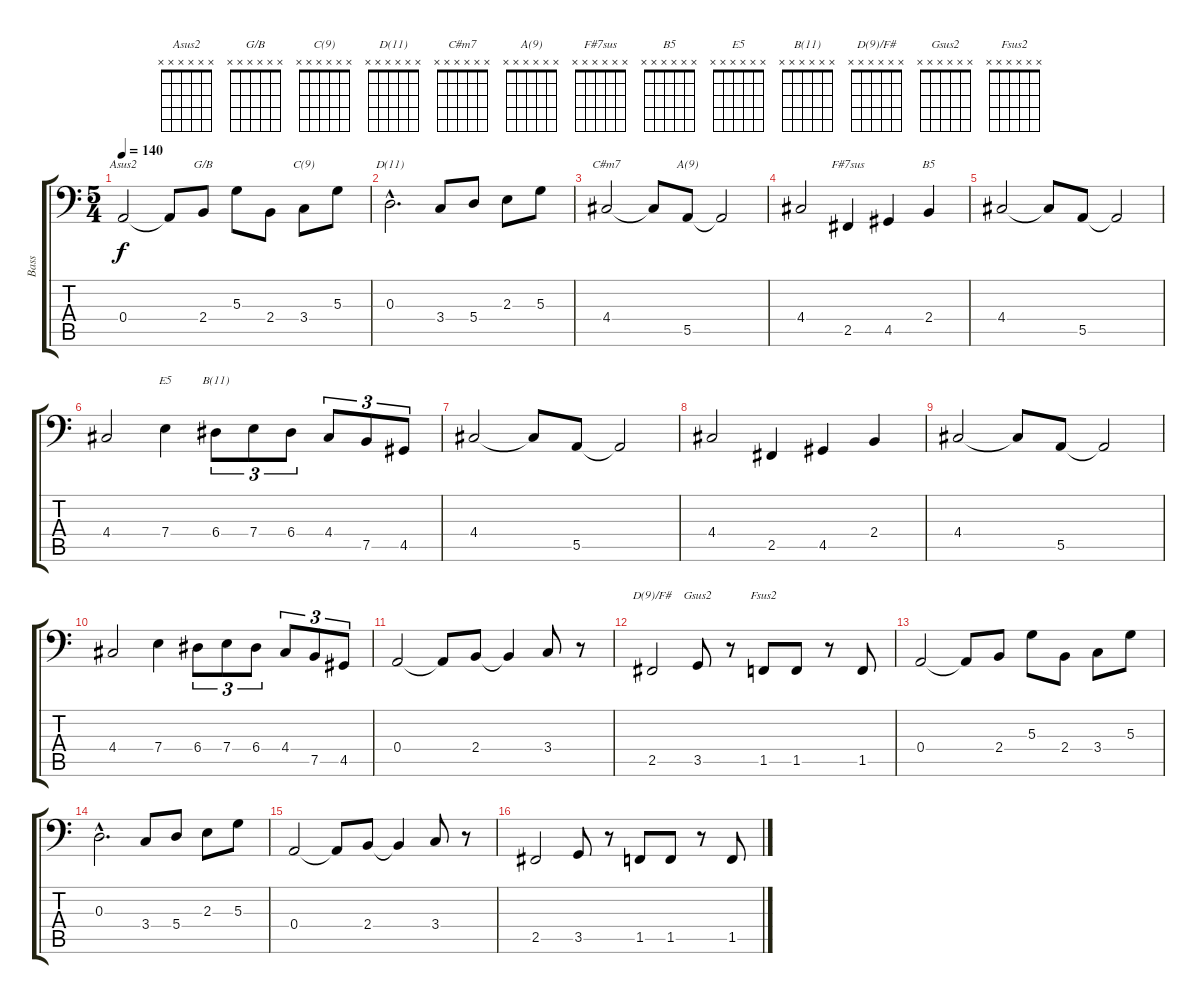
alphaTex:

\track ("Bass" "Bass") {instrument electricbasspick}
\staff {score tabs}
\tuning (C3 G2 D2 A1 E1 B0) {hide}
\chord ("Asus2" x x x x x x)
\chord ("G/B" x x x x x x)
\chord ("C(9)" x x x x x x)
\chord ("D(11)" x x x x x x)
\chord ("C#m7" x x x x x x)
\chord ("A(9)" x x x x x x)
\chord ("F#7sus" x x x x x x)
\chord ("B5" x x x x x x)
\chord ("E5" x x x x x x)
\chord ("B(11)" x x x x x x)
\chord ("D(9)/F#" x x x x x x)
\chord ("Gsus2" x x x x x x)
\chord ("Fsus2" x x x x x x)
\ts (5 4)
\tempo 140
\clef f4
\ks c
0.4.2{ch "Asus2" dy f} 0.4{t}.8 2.4.8{ch "G/B"} 5.3.8 2.4.8 3.4.8{ch "C(9)"} 5.3.8 |
0.3{hac}.2{d ch "D(11)"} 3.4.8 5.4.8 2.3.8 5.3.8 |
4.4.2{ch "C#m7"} 4.4{t}.8 5.5.8{ch "A(9)"} 5.5{t}.2 |
4.4.2 2.5.4{ch "F#7sus"} 4.5.4 2.4.4{ch "B5"} |
4.4.2 4.4{t}.8 5.5.8 5.5{t}.2 |
4.4.2 7.4.4{ch "E5"} 6.4.8{tu (3 2) ch "B(11)"} 7.4.8{tu (3 2)} 6.4.8{tu (3 2)} 4.4.8{tu (3 2)} 7.5.8{tu (3 2)} 4.5.8{tu (3 2)} |
4.4.2 4.4{t}.8 5.5.8 5.5{t}.2 |
4.4.2 2.5.4 4.5.4 2.4.4 |
4.4.2 4.4{t}.8 5.5.8 5.5{t}.2 |
4.4.2 7.4.4 6.4.8{tu (3 2)} 7.4.8{tu (3 2)} 6.4.8{tu (3 2)} 4.4.8{tu (3 2)} 7.5.8{tu (3 2)} 4.5.8{tu (3 2)} |
0.4.2 0.4{t}.8 2.4.8 2.4{t}.4 3.4.8 r.8 |
2.5.2{ch "D(9)/F#"} 3.5.8{ch "Gsus2"} r.8 1.5.8{ch "Fsus2"} 1.5.8 r.8 1.5.8 |
0.4.2 0.4{t}.8 2.4.8 5.3.8 2.4.8 3.4.8 5.3.8 |
0.3{hac}.2{d} 3.4.8 5.4.8 2.3.8 5.3.8 |
0.4.2 0.4{t}.8 2.4.8 2.4{t}.4 3.4.8 r.8 |
2.5.2 3.5.8 r.8 1.5.8 1.5.8 r.8 1.5.8
